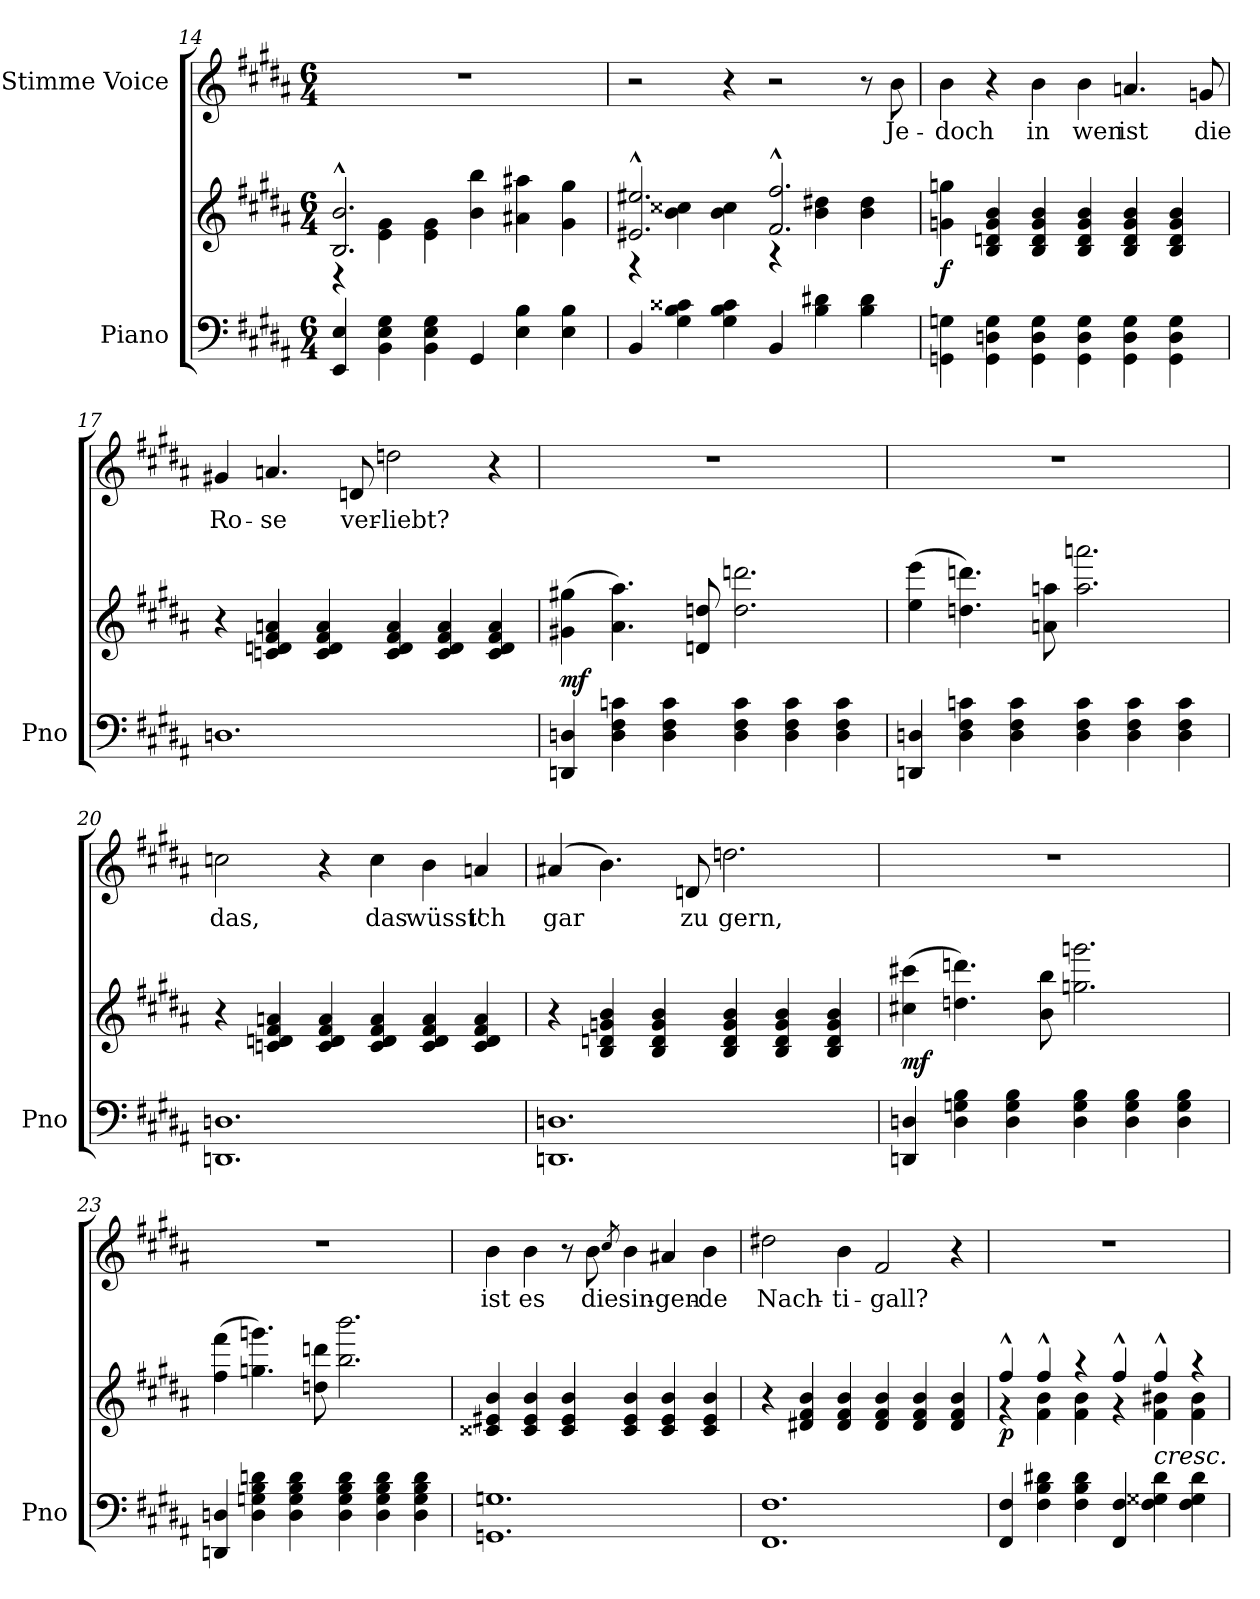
**kern	**kern	**dynam	**kern	**text
*part2	*part2	*part2	*part1	*part1
*staff3	*staff2	*staff2/3	*staff1	*staff1
*I"Piano	*	*	*I"Stimme Voice	*
*I'Pno	*	*	*	*
*clefF4	*clefG2	*	*clefG2	*
*k[f#c#g#d#a#]	*k[f#c#g#d#a#]	*	*k[f#c#g#d#a#]	*
*M6/4	*M6/4	*	*M6/4	*
=14	=14	=14	=14	=14
*	*^	*	*	*
4EE/ 4E/	2.B/^^ 2.b/^^	4r	.	1.r	.
4BB\ 4E\ 4G#\	.	4e\ 4g#\	.	.	.
4BB\ 4E\ 4G#\	.	4e\ 4g#\	.	.	.
4GG#/	4b\ 4bb\	2.ryy	.	.	.
4E\ 4B\	4a#X\ 4aa#X\	.	.	.	.
4E\ 4B\	4g#\ 4gg#\	.	.	.	.
=15	=15	=15	=15	=15	=15
4BB/	2.e#X/^^ 2.ee#X/^^	4r	.	2r	.
4G#\ 4B\ 4c##X\	.	4b\ 4cc##X\	.	.	.
4G#\ 4B\ 4c##\	.	4b\ 4cc##\	.	4r	.
4BB/	2.f#/^^ 2.ff#/^^	4r	.	2r	.
4B\ 4d#X\	.	4b\ 4dd#X\	.	.	.
4B\ 4d#\	.	4b\ 4dd#\	.	8r	.
.	.	.	.	8b\	Je-
*	*v	*v	*	*	*
=16	=16	=16	=16	=16
!	!	!LO:DY:b	!	!
4GGn\ 4Gn\	4gn\ 4ggn\	f	4b\	-doch
4GG\ 4Dn\ 4G\	4B/ 4dn/ 4g/ 4b/	.	4r	.
4GG\ 4D\ 4G\	4B/ 4d/ 4g/ 4b/	.	4b\	in
4GG\ 4D\ 4G\	4B/ 4d/ 4g/ 4b/	.	4b\	wen
4GG\ 4D\ 4G\	4B/ 4d/ 4g/ 4b/	.	4.an/	ist
4GG\ 4D\ 4G\	4B/ 4d/ 4g/ 4b/	.	.	.
.	.	.	8gn/	die
=17	=17	=17	=17	=17
1.Dn	4r	.	4g#X/	Ro-
.	4cn/ 4dn/ 4f#/ 4an/	.	4.an/	-se
.	4c/ 4d/ 4f#/ 4a/	.	.	.
.	.	.	8dn/	ver-
.	4c/ 4d/ 4f#/ 4a/	.	2ddn\	-liebt?
.	4c/ 4d/ 4f#/ 4a/	.	.	.
.	4c/ 4d/ 4f#/ 4a/	.	4r	.
=18	=18	=18	=18	=18
!	!	!LO:DY:b	!	!
4DDn/ 4Dn/	(4g#X\ 4gg#X\	mf	1.r	.
4D\ 4F#\ 4cn\	4.a#\ 4.aa#\)	.	.	.
4D\ 4F#\ 4c\	.	.	.	.
.	8dn/ 8ddn/	.	.	.
4D\ 4F#\ 4c\	2.dd\ 2.dddn\	.	.	.
4D\ 4F#\ 4c\	.	.	.	.
4D\ 4F#\ 4c\	.	.	.	.
=19	=19	=19	=19	=19
4DDn/ 4Dn/	(4ee\ 4eee\	.	1.r	.
4D\ 4F#\ 4cn\	4.ddn\ 4.dddn\)	.	.	.
4D\ 4F#\ 4c\	.	.	.	.
.	8an\ 8aan\	.	.	.
4D\ 4F#\ 4c\	2.aa\ 2.aaan\	.	.	.
4D\ 4F#\ 4c\	.	.	.	.
4D\ 4F#\ 4c\	.	.	.	.
=20	=20	=20	=20	=20
1.DDn 1.Dn	4r	.	2ccn\	das,
.	4cn/ 4dn/ 4f#/ 4an/	.	.	.
.	4c/ 4d/ 4f#/ 4a/	.	4r	.
.	4c/ 4d/ 4f#/ 4a/	.	4cc\	das
.	4c/ 4d/ 4f#/ 4a/	.	4b\	wüsst'
.	4c/ 4d/ 4f#/ 4a/	.	4an/	ich
=21	=21	=21	=21	=21
1.DDn 1.Dn	4r	.	(4a#X/	gar
.	4B/ 4dn/ 4gn/ 4b/	.	4.b\)	.
.	4B/ 4d/ 4g/ 4b/	.	.	.
.	.	.	8dn/	zu
.	4B/ 4d/ 4g/ 4b/	.	2.ddn\	gern,
.	4B/ 4d/ 4g/ 4b/	.	.	.
.	4B/ 4d/ 4g/ 4b/	.	.	.
=22	=22	=22	=22	=22
!	!	!LO:DY:b	!	!
4DDn/ 4Dn/	(4cc#X\ 4ccc#X\	mf	1.r	.
4D\ 4Gn\ 4B\	4.ddn\ 4.dddn\)	.	.	.
4D\ 4G\ 4B\	.	.	.	.
.	8b\ 8bb\	.	.	.
4D\ 4G\ 4B\	2.ggn\ 2.gggn\	.	.	.
4D\ 4G\ 4B\	.	.	.	.
4D\ 4G\ 4B\	.	.	.	.
=23	=23	=23	=23	=23
4DDn/ 4Dn/	(4ff#\ 4fff#\	.	1.r	.
4D\ 4Gn\ 4B\ 4dn\	4.ggn\ 4.gggn\)	.	.	.
4D\ 4G\ 4B\ 4d\	.	.	.	.
.	8ddn\ 8dddn\	.	.	.
4D\ 4G\ 4B\ 4d\	2.bb\ 2.bbb\	.	.	.
4D\ 4G\ 4B\ 4d\	.	.	.	.
4D\ 4G\ 4B\ 4d\	.	.	.	.
=24	=24	=24	=24	=24
1.GGn 1.Gn	4c##X/ 4e#X/ 4b/	.	4b\	ist
.	4c##/ 4e#/ 4b/	.	4b\	es
.	4c##/ 4e#/ 4b/	.	8r	.
.	.	.	8b\	die
.	.	.	8qcc#/	.
.	4c##/ 4e#/ 4b/	.	4b\	sin-
.	4c##/ 4e#/ 4b/	.	4a#X/	-gen-
.	4c##/ 4e#/ 4b/	.	4b\	-de
=25	=25	=25	=25	=25
1.FF# 1.F#	4r	.	2dd#X\	Nach-
.	4d#X/ 4f#/ 4b/	.	.	.
.	4d#/ 4f#/ 4b/	.	4b\	-ti-
.	4d#/ 4f#/ 4b/	.	2f#/	-gall?
.	4d#/ 4f#/ 4b/	.	.	.
.	4d#/ 4f#/ 4b/	.	4r	.
=26	=26	=26	=26	=26
*	*^	*	*	*
!	!	!	!LO:DY:b	!	!
4FF#/ 4F#/	4ff#^^/	4r	p	1.r	.
4F#\ 4B\ 4d#X\	4ff#^^/	4f#\ 4b\	.	.	.
4F#\ 4B\ 4d#\	4r	4f#\ 4b\	.	.	.
4FF#/ 4F#/	4ff#^^/	4r	.	.	.
!	!LO:TX:b:i:t=cresc.	!	!	!	!
4F#\ 4G##X\ 4d#\	4ff#^^/	4f#\ 4b#X\	.	.	.
4F#\ 4G##\ 4d#\	4r	4f#\ 4b#\	.	.	.
*	*v	*v	*	*	*
=	=	=	=	=
*-	*-	*-	*-	*-
